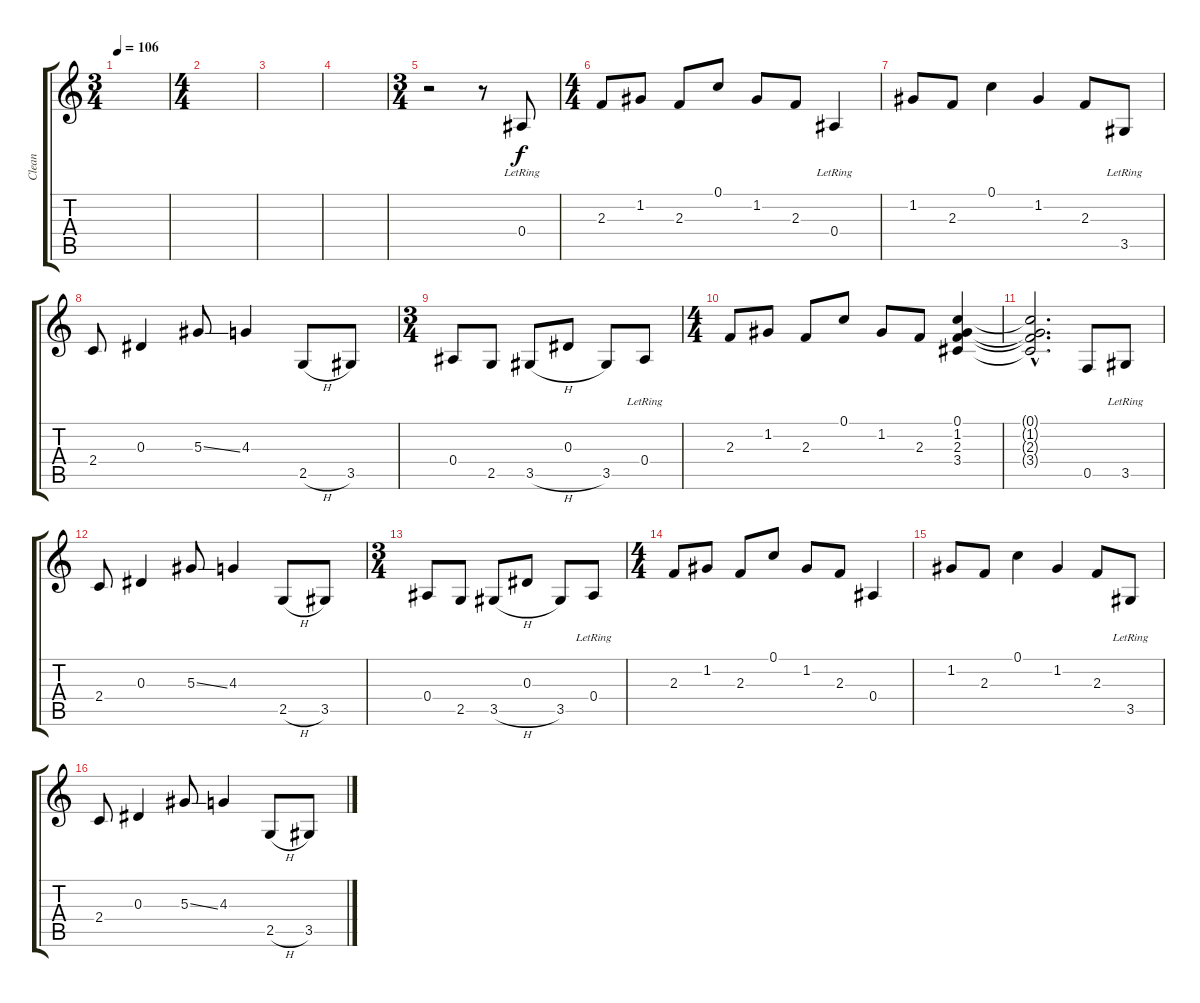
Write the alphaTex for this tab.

\track ("Clean" "Clean") {instrument acousticguitarnylon}
\staff {score tabs}
\tuning (C4 G3 Eb3 Bb2 F2 C2) {hide}
\ts (3 4)
\tempo 106
\clef g2
\ks c
|
\ts (4 4)
|
|
|
\ts (3 4)
r.2 r.8 0.4{lr}.8{volume 5} |
\ts (4 4)
2.3.8 1.2.8 2.3.8 0.1.8 1.2.8 2.3.8 0.4{lr}.4 |
1.2.8 2.3.8 0.1.4 1.2.4 2.3.8 3.5{lr}.8 |
2.4.8 0.3.4 5.3{ss}.8 4.3.4 2.5{h}.8 3.5.8 |
\ts (3 4)
0.4.8 2.5.8 3.5{h}.8 0.3.8 3.5.8 0.4{lr}.8 |
\ts (4 4)
2.3.8 1.2.8 2.3.8 0.1.8 1.2.8 2.3.8 (0.1 1.2 2.3 3.4).4 |
(0.1{hac t} 1.2{hac t} 2.3{hac t} 3.4{hac t}).2{d} 0.5.8 3.5{lr}.8 |
2.4.8 0.3.4 5.3{ss}.8 4.3.4 2.5{h}.8 3.5.8 |
\ts (3 4)
0.4.8 2.5.8 3.5{h}.8 0.3.8 3.5.8 0.4{lr}.8 |
\ts (4 4)
2.3.8 1.2.8 2.3.8 0.1.8 1.2.8 2.3.8 0.4.4 |
1.2.8 2.3.8 0.1.4 1.2.4 2.3.8 3.5{lr}.8 |
2.4.8 0.3.4 5.3{ss}.8 4.3.4 2.5{h}.8 3.5.8
